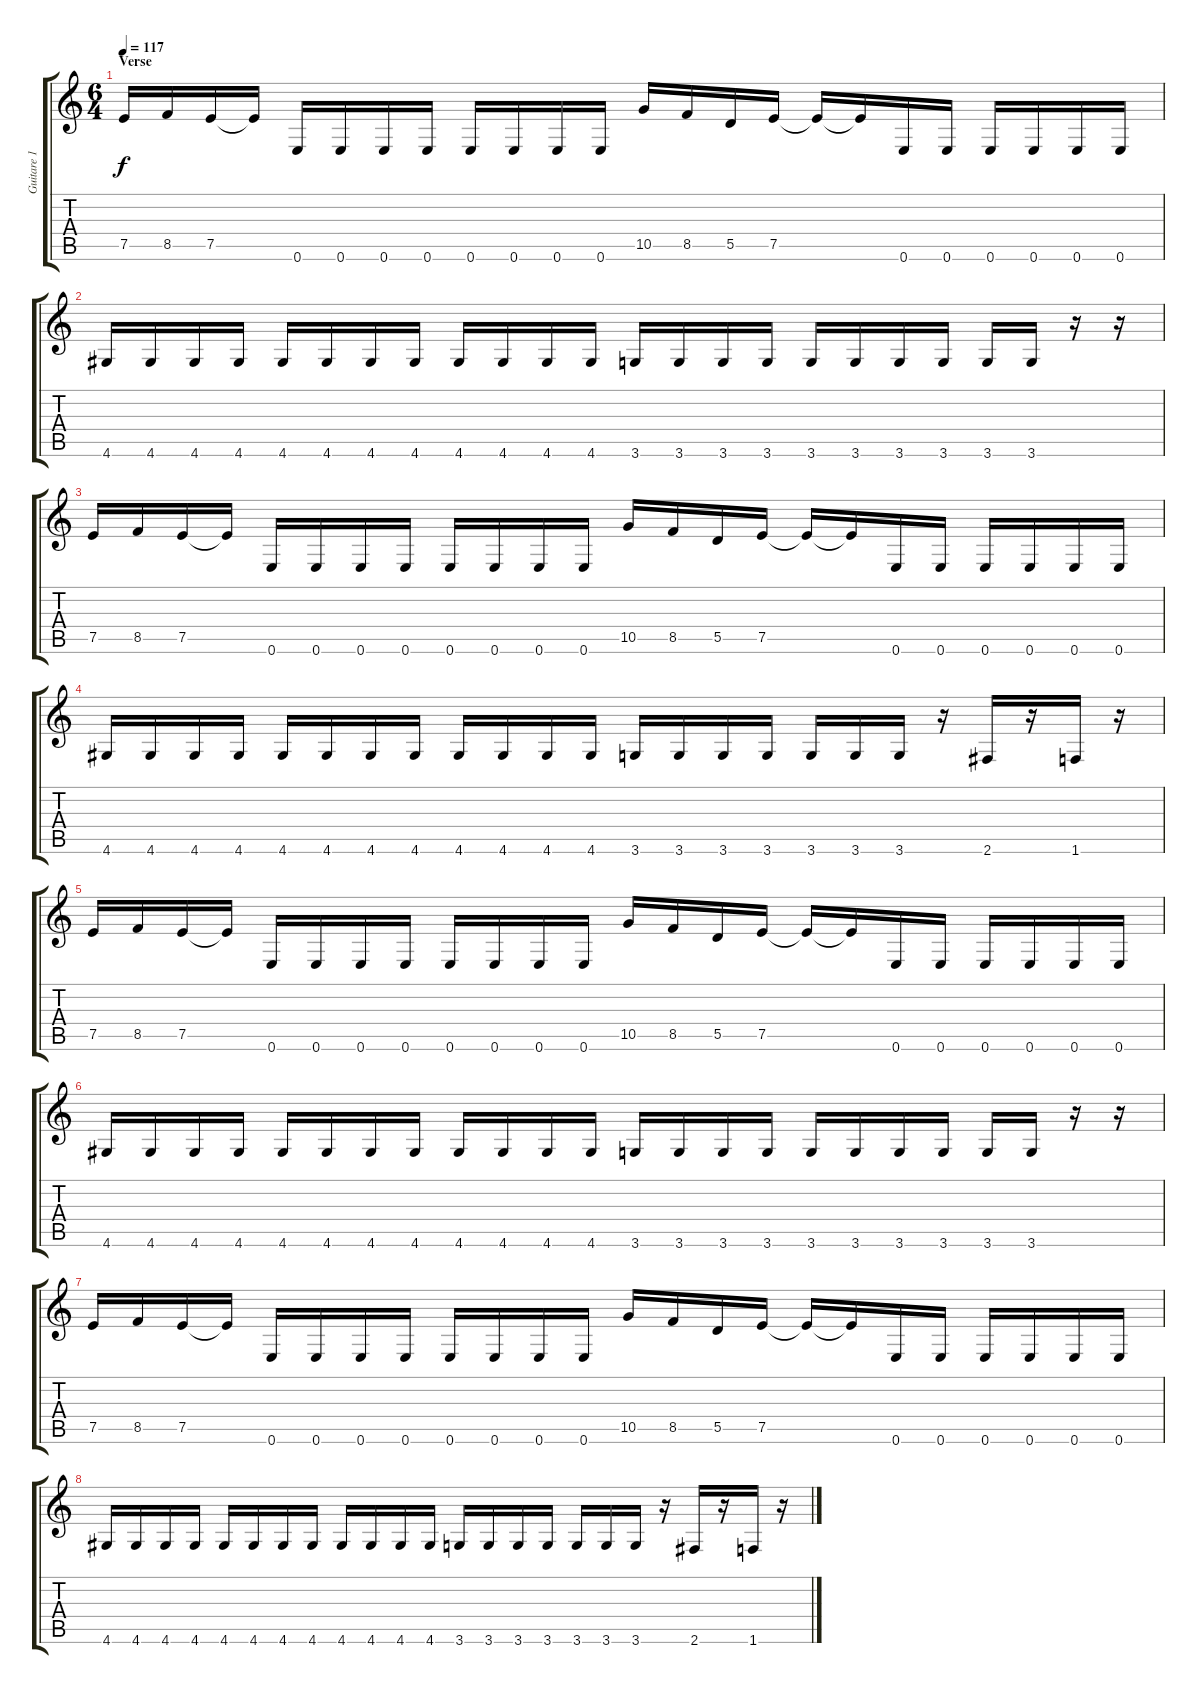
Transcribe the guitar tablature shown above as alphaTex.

\track ("Guitare 1" "Guitare 1") {instrument distortionguitar}
\staff {score tabs}
\tuning (E4 B3 G3 D3 A2 E2) {hide}
\ts (6 4)
\section ("" "Verse")
\tempo 117
\clef g2
\ks c
7.5.16{dy f} 8.5.16 7.5.16 7.5{t}.16 0.6.16 0.6.16 0.6.16 0.6.16 0.6.16 0.6.16 0.6.16 0.6.16 10.5.16 8.5.16 5.5.16 7.5.16 7.5{t}.16 7.5{t}.16 0.6.16 0.6.16 0.6.16 0.6.16 0.6.16 0.6.16 |
4.6.16 4.6.16 4.6.16 4.6.16 4.6.16 4.6.16 4.6.16 4.6.16 4.6.16 4.6.16 4.6.16 4.6.16 3.6.16 3.6.16 3.6.16 3.6.16 3.6.16 3.6.16 3.6.16 3.6.16 3.6.16 3.6.16 r.16 r.16 |
7.5.16 8.5.16 7.5.16 7.5{t}.16 0.6.16 0.6.16 0.6.16 0.6.16 0.6.16 0.6.16 0.6.16 0.6.16 10.5.16 8.5.16 5.5.16 7.5.16 7.5{t}.16 7.5{t}.16 0.6.16 0.6.16 0.6.16 0.6.16 0.6.16 0.6.16 |
4.6.16 4.6.16 4.6.16 4.6.16 4.6.16 4.6.16 4.6.16 4.6.16 4.6.16 4.6.16 4.6.16 4.6.16 3.6.16 3.6.16 3.6.16 3.6.16 3.6.16 3.6.16 3.6.16 r.16 2.6.16 r.16 1.6.16 r.16 |
7.5.16 8.5.16 7.5.16 7.5{t}.16 0.6.16 0.6.16 0.6.16 0.6.16 0.6.16 0.6.16 0.6.16 0.6.16 10.5.16 8.5.16 5.5.16 7.5.16 7.5{t}.16 7.5{t}.16 0.6.16 0.6.16 0.6.16 0.6.16 0.6.16 0.6.16 |
4.6.16 4.6.16 4.6.16 4.6.16 4.6.16 4.6.16 4.6.16 4.6.16 4.6.16 4.6.16 4.6.16 4.6.16 3.6.16 3.6.16 3.6.16 3.6.16 3.6.16 3.6.16 3.6.16 3.6.16 3.6.16 3.6.16 r.16 r.16 |
7.5.16 8.5.16 7.5.16 7.5{t}.16 0.6.16 0.6.16 0.6.16 0.6.16 0.6.16 0.6.16 0.6.16 0.6.16 10.5.16 8.5.16 5.5.16 7.5.16 7.5{t}.16 7.5{t}.16 0.6.16 0.6.16 0.6.16 0.6.16 0.6.16 0.6.16 |
4.6.16 4.6.16 4.6.16 4.6.16 4.6.16 4.6.16 4.6.16 4.6.16 4.6.16 4.6.16 4.6.16 4.6.16 3.6.16 3.6.16 3.6.16 3.6.16 3.6.16 3.6.16 3.6.16 r.16 2.6.16 r.16 1.6.16 r.16
